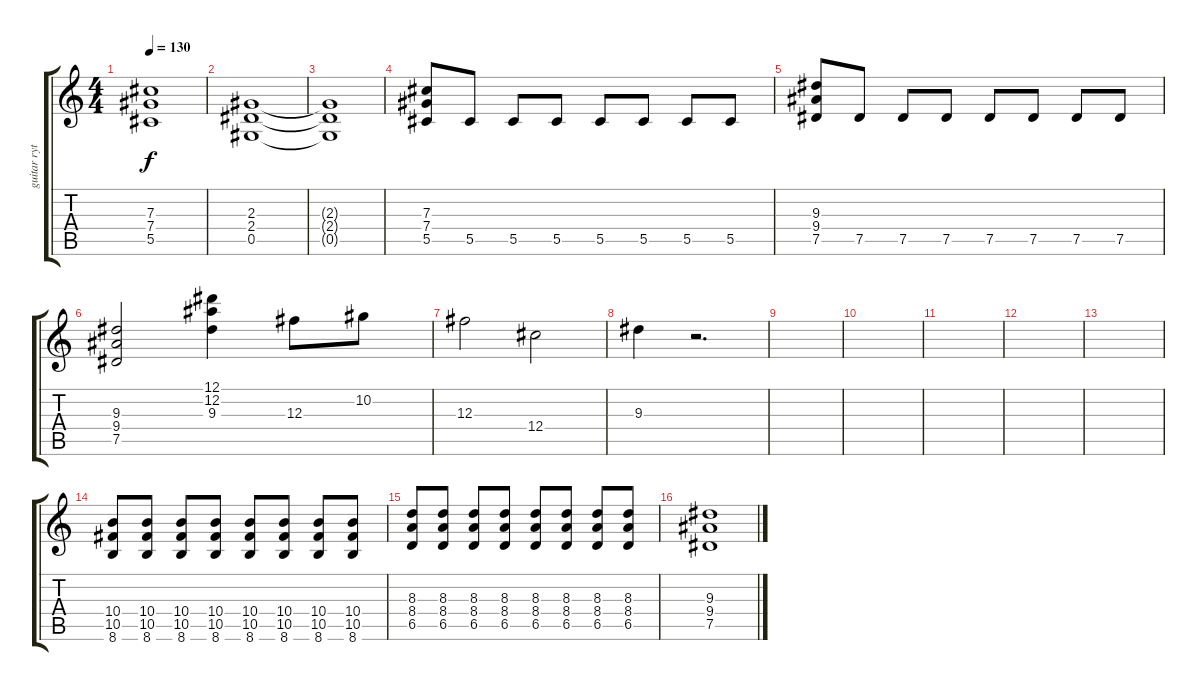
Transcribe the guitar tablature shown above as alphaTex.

\track ("guitar rythem" "guitar ryt") {instrument distortionguitar}
\staff {score tabs}
\tuning (Eb4 Bb3 Gb3 Db3 Ab2 Eb2) {hide}
\ts (4 4)
\tempo 130
\clef g2
\ks c
(7.3 7.4 5.5).1{dy f} |
(2.3 2.4 0.5).1 |
(2.3{t} 2.4{t} 0.5{t}).1 |
(7.3 7.4 5.5).8 5.5.8 5.5.8 5.5.8 5.5.8 5.5.8 5.5.8 5.5.8 |
(9.3 9.4 7.5).8 7.5.8 7.5.8 7.5.8 7.5.8 7.5.8 7.5.8 7.5.8 |
(9.3 9.4 7.5).2 (12.1 12.2 9.3).4 12.3.8 10.2.8 |
12.3.2 12.4.2 |
9.3.4 r.2{d} |
|
|
|
|
|
(10.4 10.5 8.6).8{volume 9} (10.4 10.5 8.6).8{volume 16} (10.4 10.5 8.6).8 (10.4 10.5 8.6).8 (10.4 10.5 8.6).8 (10.4 10.5 8.6).8 (10.4 10.5 8.6).8 (10.4 10.5 8.6).8 |
(8.3 8.4 6.5).8 (8.3 8.4 6.5).8 (8.3 8.4 6.5).8 (8.3 8.4 6.5).8 (8.3 8.4 6.5).8 (8.3 8.4 6.5).8 (8.3 8.4 6.5).8 (8.3 8.4 6.5).8 |
(9.3 9.4 7.5).1
